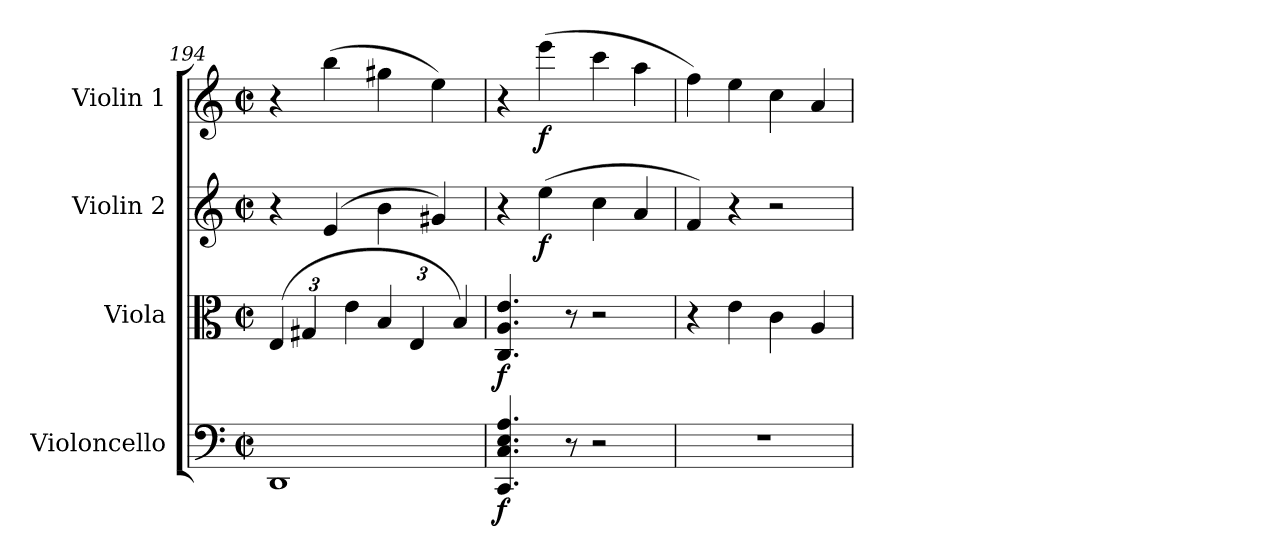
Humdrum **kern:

**kern	**dynam	**kern	**dynam	**kern	**dynam	**kern	**dynam
*part4	*part4	*part3	*part3	*part2	*part2	*part1	*part1
*staff4	*staff4	*staff3	*staff3	*staff2	*staff2	*staff1	*staff1
*I"Violoncello	*	*I"Viola	*	*I"Violin 2	*	*I"Violin 1	*
*I'Vc	*	*I'Vla	*	*I'Vln	*	*I'Vln	*
*clefF4	*	*clefC3	*	*clefG2	*	*clefG2	*
*k[]	*	*k[]	*	*k[]	*	*k[]	*
*M2/2	*	*M2/2	*	*M2/2	*	*M2/2	*
*met(c|)	*	*met(c|)	*	*met(c|)	*	*met(c|)	*
*	*	*Xbrackettup	*	*	*	*	*
=194	=194	=194	=194	=194	=194	=194	=194
1DD	.	(6E/	.	4r	.	4r	.
.	.	6G#X/	.	.	.	.	.
.	.	.	.	(4e/	.	(4bb\	.
.	.	6e\	.	.	.	.	.
.	.	6B/	.	4b\	.	4gg#X\	.
.	.	6E/	.	.	.	.	.
.	.	.	.	4g#X/)	.	4ee\)	.
.	.	6B/)	.	.	.	.	.
=195	=195	=195	=195	=195	=195	=195	=195
!	!LO:DY:b	!	!LO:DY:b	!	!	!	!
4.CC/ 4.C/ 4.E/ 4.A/	f	4.C/ 4.A/ 4.e/	f	4r	.	4r	.
!	!	!	!	!	!LO:DY:b	!	!LO:DY:b
.	.	.	.	(4ee\	f	(4eee\	f
8r	.	8r	.	.	.	.	.
2r	.	2r	.	4cc\	.	4ccc\	.
.	.	.	.	4a/	.	4aa\	.
=196	=196	=196	=196	=196	=196	=196	=196
1r	.	4r	.	4f/)	.	4ff\)	.
.	.	4e\	.	4r	.	4ee\	.
.	.	4c\	.	2r	.	4cc\	.
.	.	4A/	.	.	.	4a/	.
=	=	=	=	=	=	=	=
*-	*-	*-	*-	*-	*-	*-	*-
